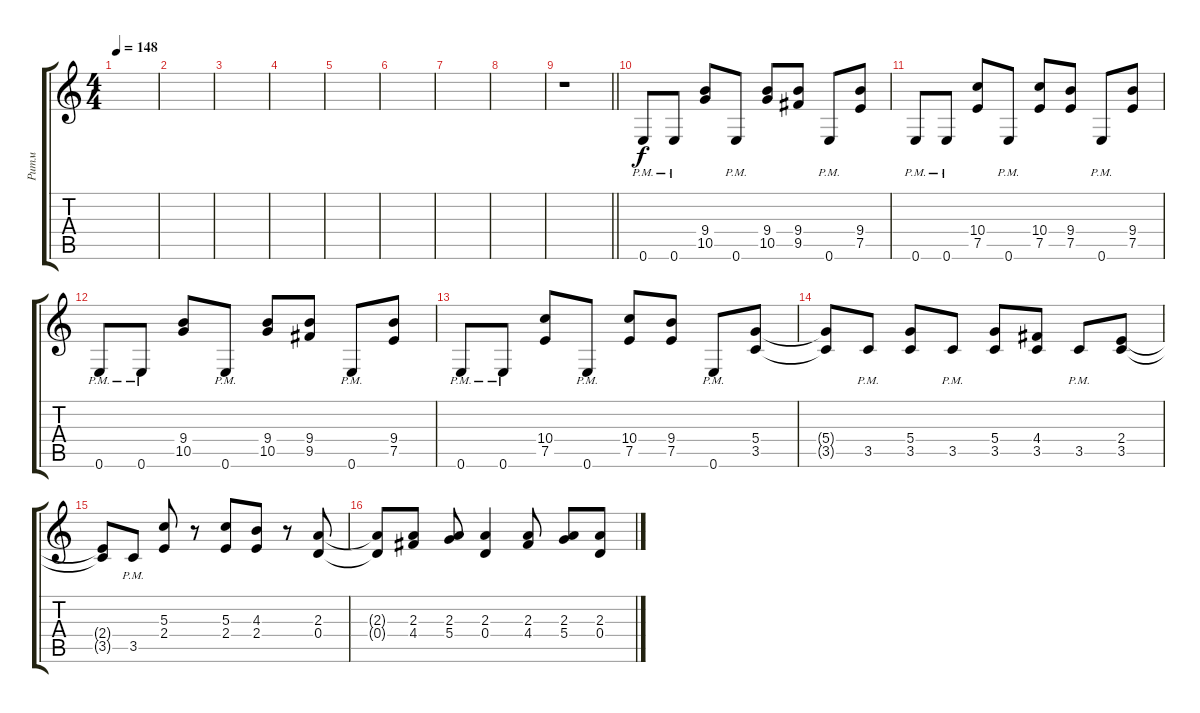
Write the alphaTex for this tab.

\track ("Ритм" "Ритм") {instrument distortionguitar}
\staff {score tabs}
\tuning (E4 B3 G3 D3 A2 E2) {hide}
\ts (4 4)
\tempo 148
\clef g2
\ks c
|
|
|
|
|
|
|
|
\barLineRight lightlight
r.1 |
0.6{pm}.8 0.6{pm}.8 (9.4 10.5).8 0.6{pm}.8 (9.4 10.5).8 (9.4 9.5).8 0.6{pm}.8 (9.4 7.5).8 |
0.6{pm}.8 0.6{pm}.8 (10.4 7.5).8 0.6{pm}.8 (10.4 7.5).8 (9.4 7.5).8 0.6{pm}.8 (9.4 7.5).8 |
0.6{pm}.8 0.6{pm}.8 (9.4 10.5).8 0.6{pm}.8 (9.4 10.5).8 (9.4 9.5).8 0.6{pm}.8 (9.4 7.5).8 |
0.6{pm}.8 0.6{pm}.8 (10.4 7.5).8 0.6{pm}.8 (10.4 7.5).8 (9.4 7.5).8 0.6{pm}.8 (5.4 3.5).8 |
(5.4{t} 3.5{t}).8 3.5{pm}.8 (5.4 3.5).8 3.5{pm}.8 (5.4 3.5).8 (4.4 3.5).8 3.5{pm}.8 (2.4 3.5).8 |
(2.4{t} 3.5{t}).8 3.5{pm}.8 (5.3 2.4).8 r.8 (5.3 2.4).8 (4.3 2.4).8 r.8 (2.3 0.4).8 |
(2.3{t} 0.4{t}).8 (2.3 4.4).8 (2.3 5.4).8 (2.3 0.4).4 (2.3 4.4).8 (2.3 5.4).8 (2.3 0.4).8
